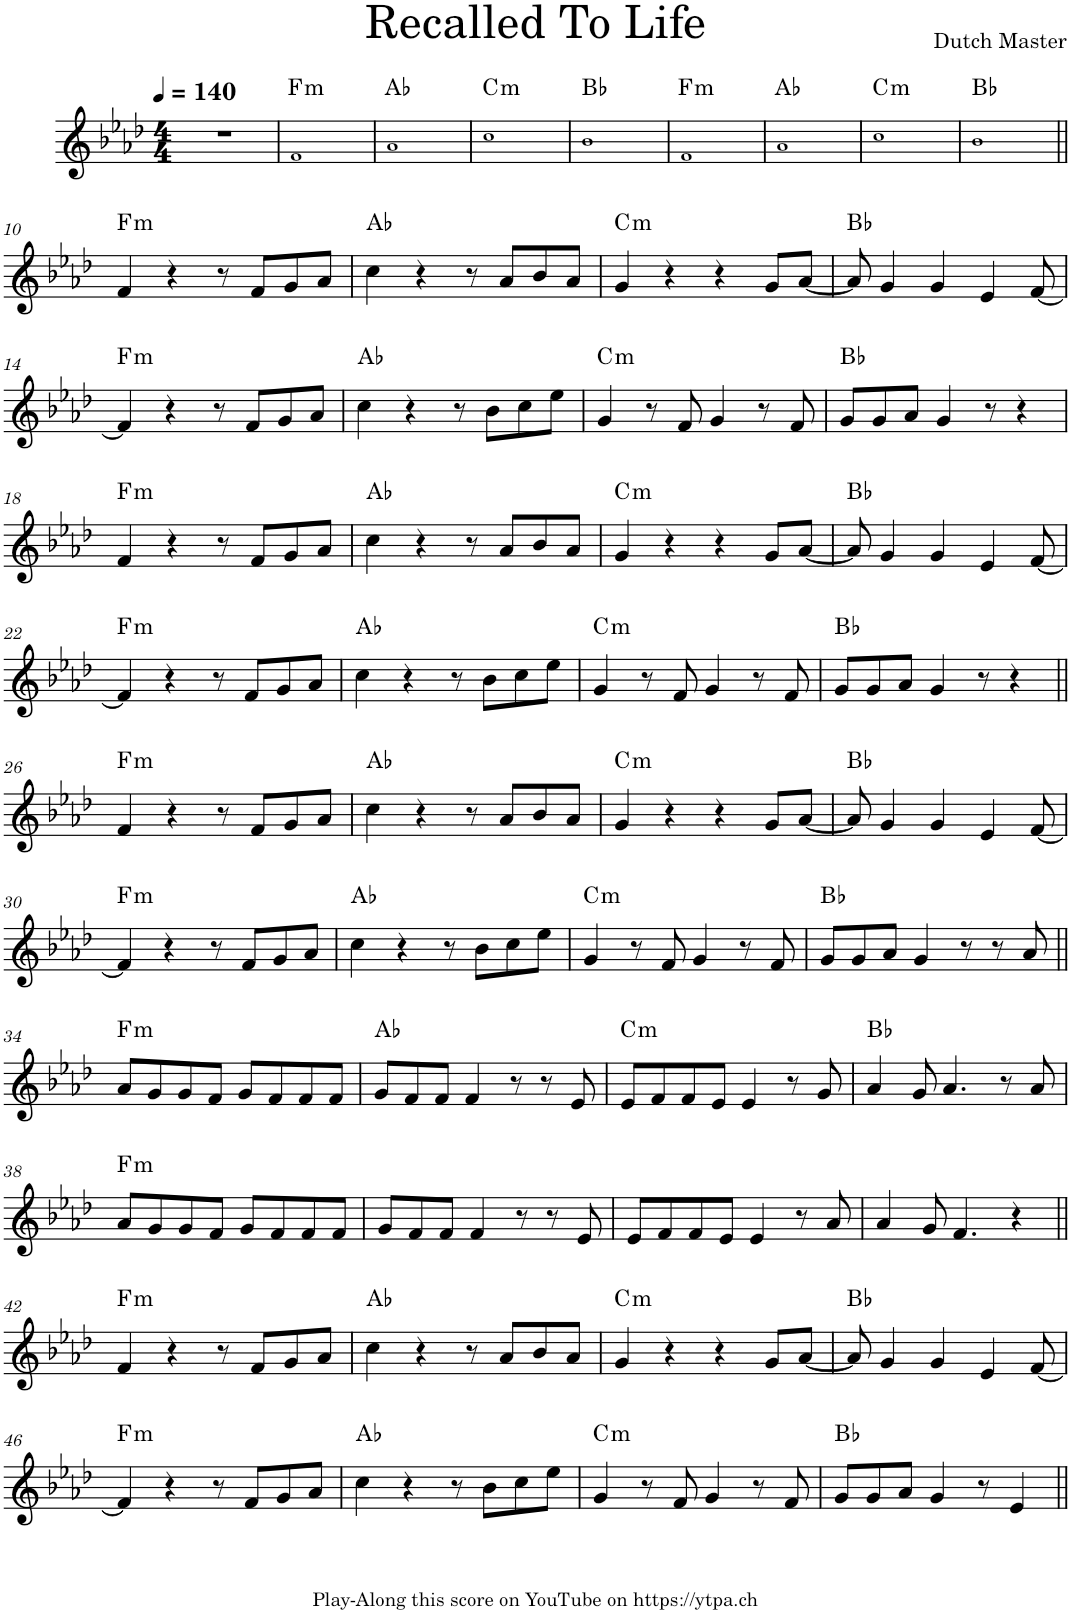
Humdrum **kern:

**kern	**harte
*part1	*part1
*staff1	*
*I"Piano	*
*I'Pno.	*
*clefG2	*
*k[b-e-a-d-]	*
*M4/4	*
*MM140	*
=1	=1
1r	.
=2	=2
!	!LO:H:kt=m
1f!	F:min
=3	=3
1a-!	Ab:maj
=4	=4
!	!LO:H:kt=m
1cc!	C:min
=5	=5
1b-!	Bb:maj
=6	=6
!	!LO:H:kt=m
1f!	F:min
=7	=7
1a-!	Ab:maj
=8	=8
!	!LO:H:kt=m
1cc!	C:min
=9	=9
1b-!	Bb:maj
!!LO:LB:g=z
=10||	=10||
!	!LO:H:kt=m
4f/	F:min
4r	.
8r	.
8f/L	.
8g/	.
8a-/J	.
=11	=11
4cc\	Ab:maj
4r	.
8r	.
8a-/L	.
8b-/	.
8a-/J	.
=12	=12
!	!LO:H:kt=m
4g/	C:min
4r	.
4r	.
8g/L	.
[8a-/J	.
=13	=13
8a-/]	Bb:maj
4g/	.
4g/	.
4e-/	.
[8f/	.
!!LO:LB:g=z
=14	=14
!	!LO:H:kt=m
4f/]	F:min
4r	.
8r	.
8f/L	.
8g/	.
8a-/J	.
=15	=15
4cc\	Ab:maj
4r	.
8r	.
8b-\L	.
8cc\	.
8ee-\J	.
=16	=16
!	!LO:H:kt=m
4g/	C:min
8r	.
8f/	.
4g/	.
8r	.
8f/	.
=17	=17
8g/L	Bb:maj
8g/	.
8a-/J	.
4g/	.
8r	.
4r	.
!!LO:LB:g=z
=18	=18
!	!LO:H:kt=m
4f/	F:min
4r	.
8r	.
8f/L	.
8g/	.
8a-/J	.
=19	=19
4cc\	Ab:maj
4r	.
8r	.
8a-/L	.
8b-/	.
8a-/J	.
=20	=20
!	!LO:H:kt=m
4g/	C:min
4r	.
4r	.
8g/L	.
[8a-/J	.
=21	=21
8a-/]	Bb:maj
4g/	.
4g/	.
4e-/	.
[8f/	.
!!LO:LB:g=z
=22	=22
!	!LO:H:kt=m
4f/]	F:min
4r	.
8r	.
8f/L	.
8g/	.
8a-/J	.
=23	=23
4cc\	Ab:maj
4r	.
8r	.
8b-\L	.
8cc\	.
8ee-\J	.
=24	=24
!	!LO:H:kt=m
4g/	C:min
8r	.
8f/	.
4g/	.
8r	.
8f/	.
=25	=25
8g/L	Bb:maj
8g/	.
8a-/J	.
4g/	.
8r	.
4r	.
!!LO:LB:g=z
=26||	=26||
!	!LO:H:kt=m
4f/	F:min
4r	.
8r	.
8f/L	.
8g/	.
8a-/J	.
=27	=27
4cc\	Ab:maj
4r	.
8r	.
8a-/L	.
8b-/	.
8a-/J	.
=28	=28
!	!LO:H:kt=m
4g/	C:min
4r	.
4r	.
8g/L	.
[8a-/J	.
=29	=29
8a-/]	Bb:maj
4g/	.
4g/	.
4e-/	.
[8f/	.
!!LO:LB:g=z
=30	=30
!	!LO:H:kt=m
4f/]	F:min
4r	.
8r	.
8f/L	.
8g/	.
8a-/J	.
=31	=31
4cc\	Ab:maj
4r	.
8r	.
8b-\L	.
8cc\	.
8ee-\J	.
=32	=32
!	!LO:H:kt=m
4g/	C:min
8r	.
8f/	.
4g/	.
8r	.
8f/	.
=33	=33
8g/L	Bb:maj
8g/	.
8a-/J	.
4g/	.
8r	.
8r	.
8a-/	.
!!LO:LB:g=z
=34||	=34||
!	!LO:H:kt=m
8a-/L	F:min
8g/	.
8g/	.
8f/J	.
8g/L	.
8f/	.
8f/	.
8f/J	.
=35	=35
8g/L	Ab:maj
8f/	.
8f/J	.
4f/	.
8r	.
8r	.
8e-/	.
=36	=36
!	!LO:H:kt=m
8e-/L	C:min
8f/	.
8f/	.
8e-/J	.
4e-/	.
8r	.
8g/	.
=37	=37
4a-/	Bb:maj
8g/	.
4.a-/	.
8r	.
8a-/	.
!!LO:LB:g=z
=38	=38
!	!LO:H:kt=m
8a-/L	F:min
8g/	.
8g/	.
8f/J	.
8g/L	.
8f/	.
8f/	.
8f/J	.
=39	=39
8g/L	.
8f/	.
8f/J	.
4f/	.
8r	.
8r	.
8e-/	.
=40	=40
8e-/L	.
8f/	.
8f/	.
8e-/J	.
4e-/	.
8r	.
8a-/	.
=41	=41
4a-/	.
8g/	.
4.f/	.
4r	.
!!LO:LB:g=z
=42||	=42||
!	!LO:H:kt=m
4f/	F:min
4r	.
8r	.
8f/L	.
8g/	.
8a-/J	.
=43	=43
4cc\	Ab:maj
4r	.
8r	.
8a-/L	.
8b-/	.
8a-/J	.
=44	=44
!	!LO:H:kt=m
4g/	C:min
4r	.
4r	.
8g/L	.
[8a-/J	.
=45	=45
8a-/]	Bb:maj
4g/	.
4g/	.
4e-/	.
[8f/	.
!!LO:LB:g=z
=46	=46
!	!LO:H:kt=m
4f/]	F:min
4r	.
8r	.
8f/L	.
8g/	.
8a-/J	.
=47	=47
4cc\	Ab:maj
4r	.
8r	.
8b-\L	.
8cc\	.
8ee-\J	.
=48	=48
!	!LO:H:kt=m
4g/	C:min
8r	.
8f/	.
4g/	.
8r	.
8f/	.
=49	=49
8g/L	Bb:maj
8g/	.
8a-/J	.
4g/	.
8r	.
4e-/	.
=||	=||
*-	*-
